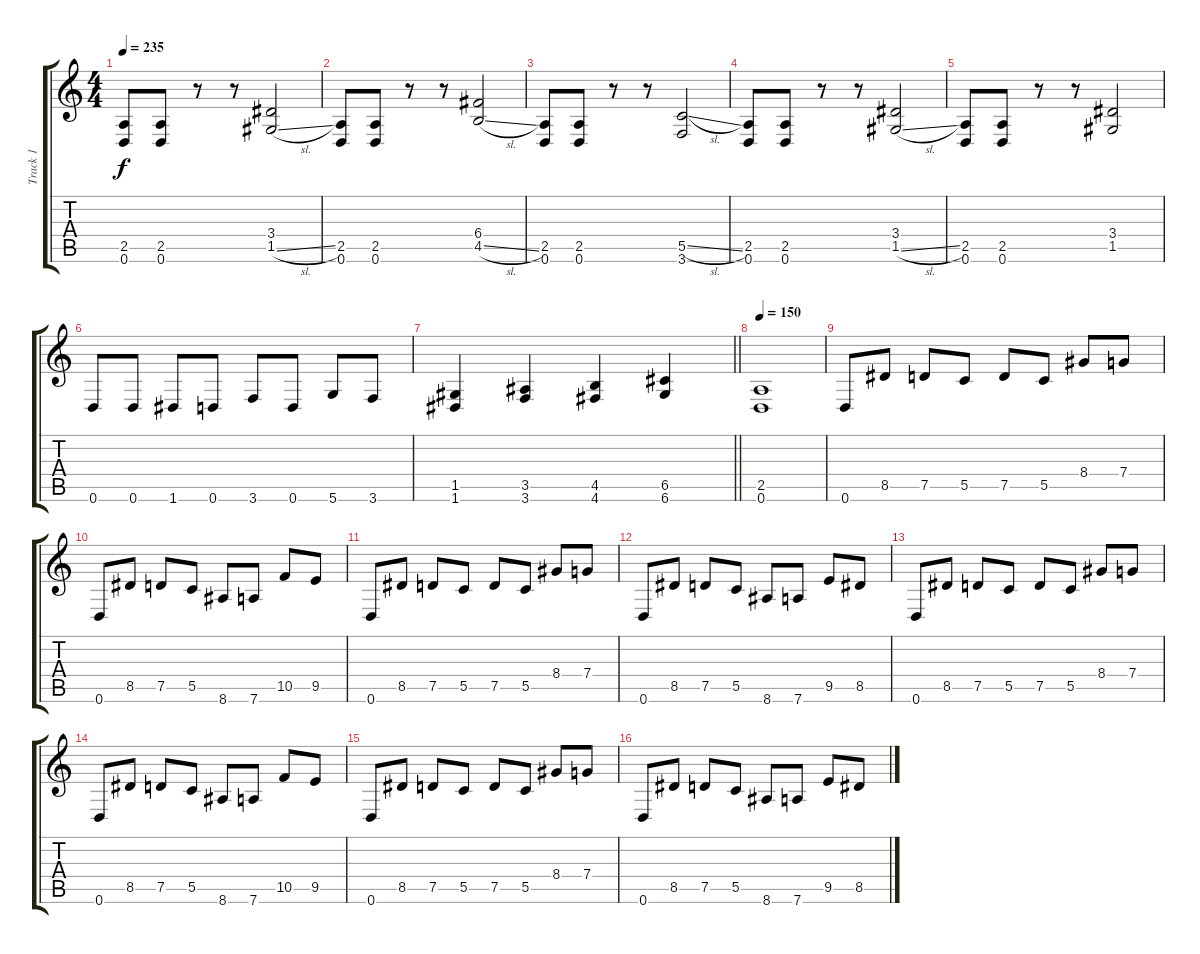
\track ("Track 1" "Track 1") {mute instrument distortionguitar}
\staff {score tabs}
\tuning (D4 A3 F3 C3 G2 D2) {hide}
\ts (4 4)
\tempo 235
\clef g2
\ks c
(2.5 0.6).8{dy f} (2.5 0.6).8 r.8 r.8 (3.4 1.5{sl}).2 |
(2.5 0.6).8 (2.5 0.6).8 r.8 r.8 (6.4 4.5{sl}).2 |
(2.5 0.6).8 (2.5 0.6).8 r.8 r.8 (5.5{sl} 3.6).2 |
(2.5 0.6).8 (2.5 0.6).8 r.8 r.8 (3.4 1.5{sl}).2 |
(2.5 0.6).8 (2.5 0.6).8 r.8 r.8 (3.4 1.5).2 |
0.6.8 0.6.8 1.6.8 0.6.8 3.6.8 0.6.8 5.6.8 3.6.8 |
\barLineRight lightlight
(1.5 1.6).4 (3.5 3.6).4 (4.5 4.6).4 (6.5 6.6).4 |
\tempo 150
(2.5 0.6).1 |
0.6.8 8.5.8 7.5.8 5.5.8 7.5.8 5.5.8 8.4.8 7.4.8 |
0.6.8 8.5.8 7.5.8 5.5.8 8.6.8 7.6.8 10.5.8 9.5.8 |
0.6.8 8.5.8 7.5.8 5.5.8 7.5.8 5.5.8 8.4.8 7.4.8 |
0.6.8 8.5.8 7.5.8 5.5.8 8.6.8 7.6.8 9.5.8 8.5.8 |
0.6.8 8.5.8 7.5.8 5.5.8 7.5.8 5.5.8 8.4.8 7.4.8 |
0.6.8 8.5.8 7.5.8 5.5.8 8.6.8 7.6.8 10.5.8 9.5.8 |
0.6.8 8.5.8 7.5.8 5.5.8 7.5.8 5.5.8 8.4.8 7.4.8 |
0.6.8 8.5.8 7.5.8 5.5.8 8.6.8 7.6.8 9.5.8 8.5.8
